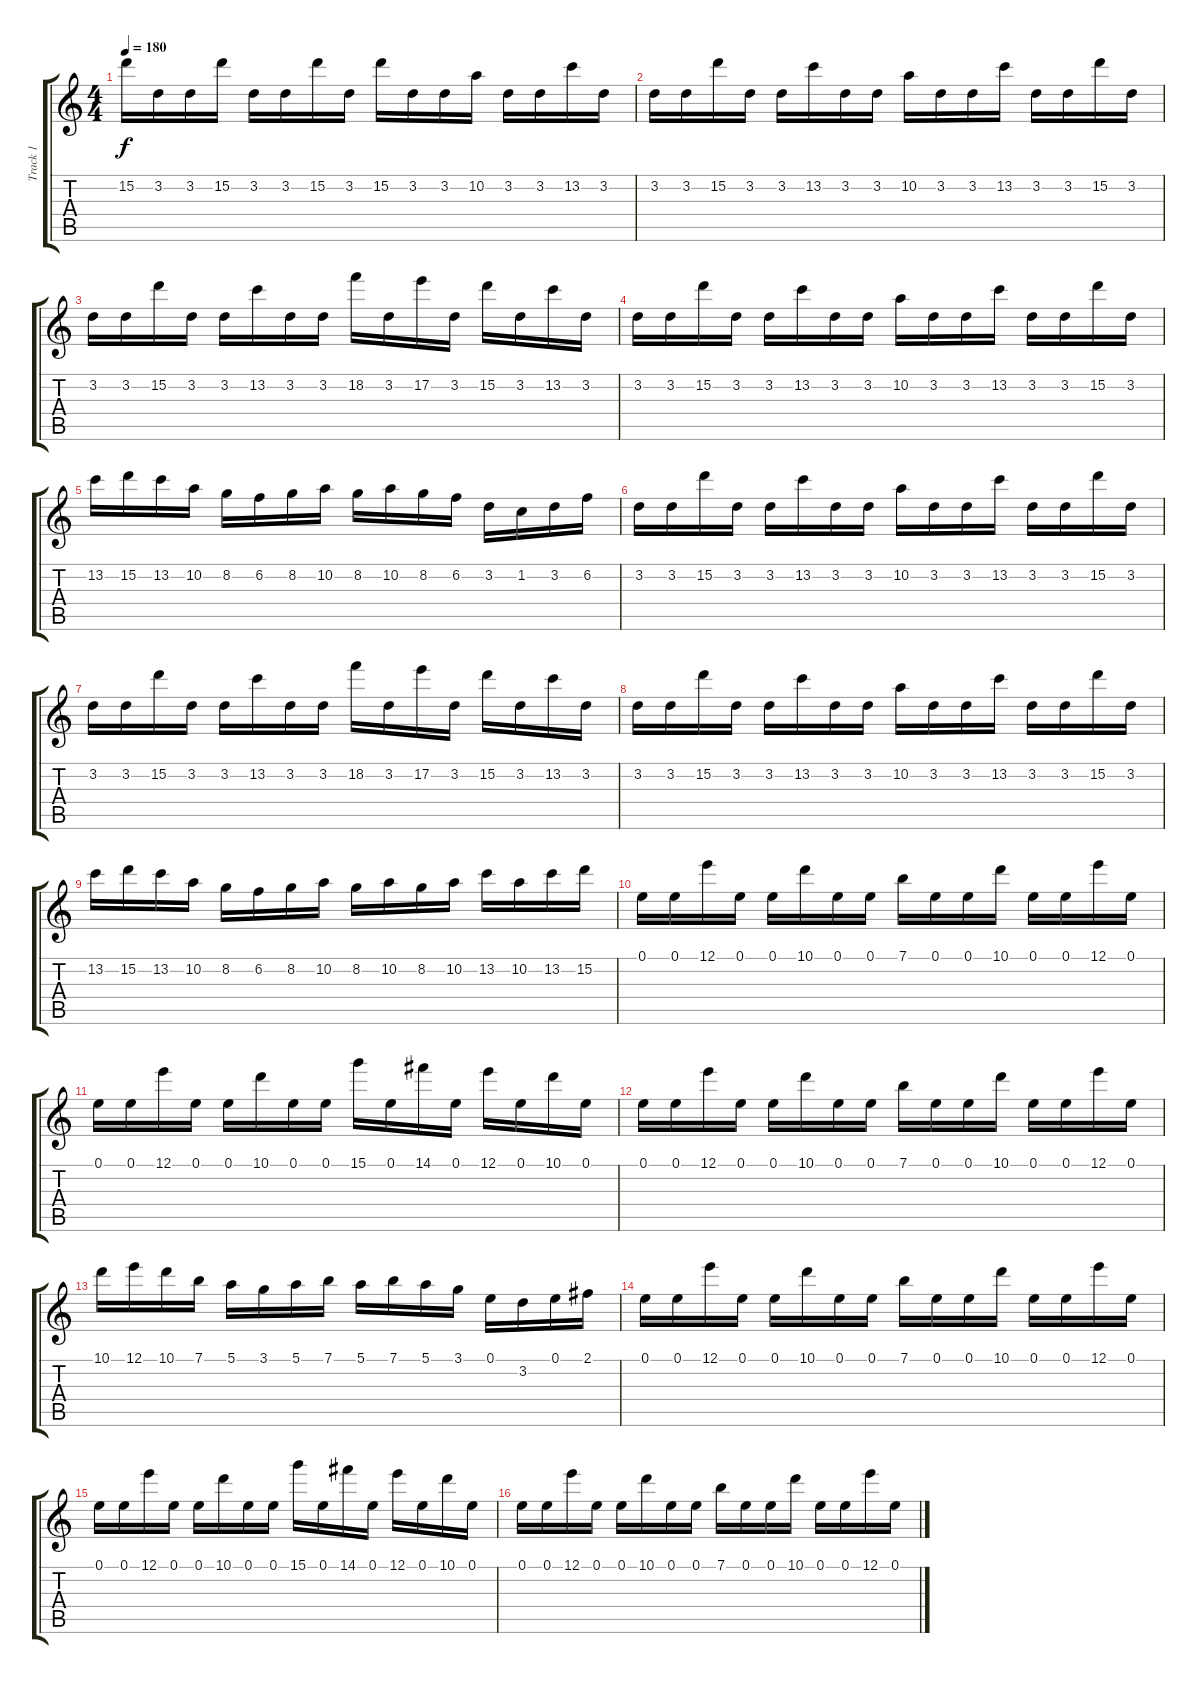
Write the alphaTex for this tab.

\track ("Track 1" "Track 1") {instrument overdrivenguitar}
\staff {score tabs}
\tuning (E4 B3 G3 D3 A2 E2) {hide}
\ts (4 4)
\tempo 180
\clef g2
\ks c
15.2.16{dy f} 3.2.16 3.2.16 15.2.16 3.2.16 3.2.16 15.2.16 3.2.16 15.2.16 3.2.16 3.2.16 10.2.16 3.2.16 3.2.16 13.2.16 3.2.16 |
3.2.16 3.2.16 15.2.16 3.2.16 3.2.16 13.2.16 3.2.16 3.2.16 10.2.16 3.2.16 3.2.16 13.2.16 3.2.16 3.2.16 15.2.16 3.2.16 |
3.2.16 3.2.16 15.2.16 3.2.16 3.2.16 13.2.16 3.2.16 3.2.16 18.2.16 3.2.16 17.2.16 3.2.16 15.2.16 3.2.16 13.2.16 3.2.16 |
3.2.16 3.2.16 15.2.16 3.2.16 3.2.16 13.2.16 3.2.16 3.2.16 10.2.16 3.2.16 3.2.16 13.2.16 3.2.16 3.2.16 15.2.16 3.2.16 |
13.2.16 15.2.16 13.2.16 10.2.16 8.2.16 6.2.16 8.2.16 10.2.16 8.2.16 10.2.16 8.2.16 6.2.16 3.2.16 1.2.16 3.2.16 6.2.16 |
3.2.16 3.2.16 15.2.16 3.2.16 3.2.16 13.2.16 3.2.16 3.2.16 10.2.16 3.2.16 3.2.16 13.2.16 3.2.16 3.2.16 15.2.16 3.2.16 |
3.2.16 3.2.16 15.2.16 3.2.16 3.2.16 13.2.16 3.2.16 3.2.16 18.2.16 3.2.16 17.2.16 3.2.16 15.2.16 3.2.16 13.2.16 3.2.16 |
3.2.16 3.2.16 15.2.16 3.2.16 3.2.16 13.2.16 3.2.16 3.2.16 10.2.16 3.2.16 3.2.16 13.2.16 3.2.16 3.2.16 15.2.16 3.2.16 |
13.2.16 15.2.16 13.2.16 10.2.16 8.2.16 6.2.16 8.2.16 10.2.16 8.2.16 10.2.16 8.2.16 10.2.16 13.2.16 10.2.16 13.2.16 15.2.16 |
0.1.16 0.1.16 12.1.16 0.1.16 0.1.16 10.1.16 0.1.16 0.1.16 7.1.16 0.1.16 0.1.16 10.1.16 0.1.16 0.1.16 12.1.16 0.1.16 |
0.1.16 0.1.16 12.1.16 0.1.16 0.1.16 10.1.16 0.1.16 0.1.16 15.1.16 0.1.16 14.1.16 0.1.16 12.1.16 0.1.16 10.1.16 0.1.16 |
0.1.16 0.1.16 12.1.16 0.1.16 0.1.16 10.1.16 0.1.16 0.1.16 7.1.16 0.1.16 0.1.16 10.1.16 0.1.16 0.1.16 12.1.16 0.1.16 |
10.1.16 12.1.16 10.1.16 7.1.16 5.1.16 3.1.16 5.1.16 7.1.16 5.1.16 7.1.16 5.1.16 3.1.16 0.1.16 3.2.16 0.1.16 2.1.16 |
0.1.16 0.1.16 12.1.16 0.1.16 0.1.16 10.1.16 0.1.16 0.1.16 7.1.16 0.1.16 0.1.16 10.1.16 0.1.16 0.1.16 12.1.16 0.1.16 |
0.1.16 0.1.16 12.1.16 0.1.16 0.1.16 10.1.16 0.1.16 0.1.16 15.1.16 0.1.16 14.1.16 0.1.16 12.1.16 0.1.16 10.1.16 0.1.16 |
0.1.16 0.1.16 12.1.16 0.1.16 0.1.16 10.1.16 0.1.16 0.1.16 7.1.16 0.1.16 0.1.16 10.1.16 0.1.16 0.1.16 12.1.16 0.1.16
